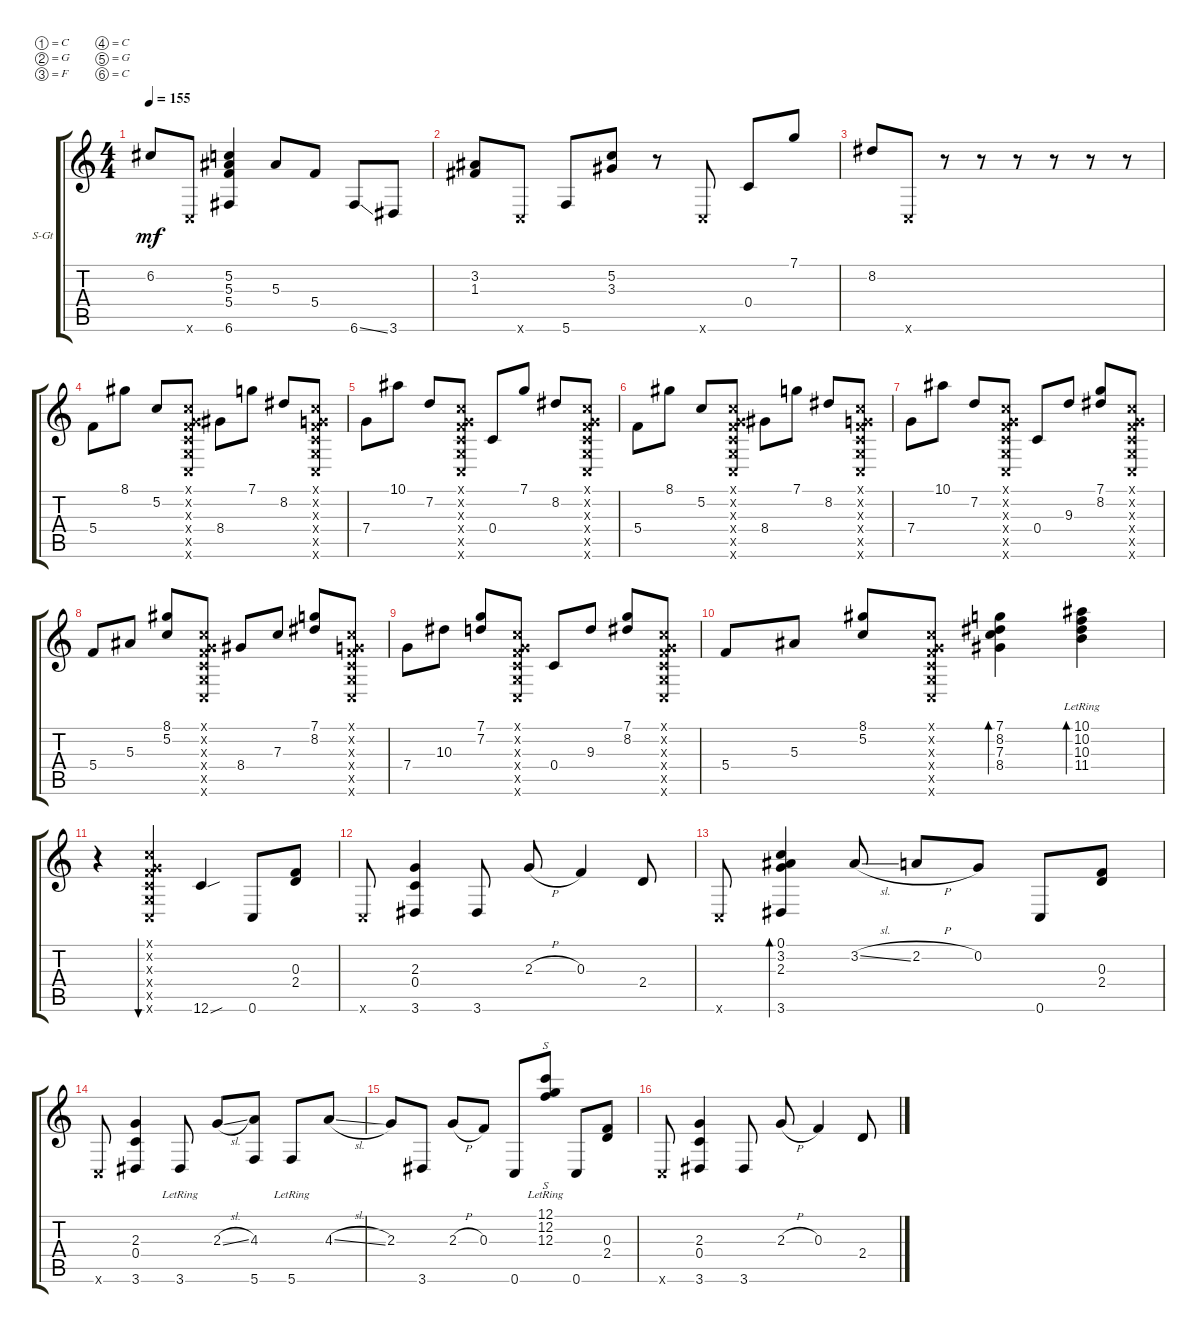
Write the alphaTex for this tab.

\defaultSystemsLayout 4
\bracketExtendMode groupsimilarinstruments
\firstSystemTrackNameOrientation horizontal
\otherSystemsTrackNameOrientation horizontal
\track ("Steel Guitar" "S-Gt") {instrument acousticguitarsteel}
\staff {score tabs}
\tuning (C4 G3 F3 C3 G2 C2)
\ts (4 4)
\tempo 155
\clef g2
\ks c
6.2.8{dy mf} 0.6{x}.8 (6.6 5.4 5.3 5.2).4 5.3.8 5.4.8 6.6{ss}.8 3.6.8 |
(1.3 3.2).8 0.6{x}.8 5.6.8 (3.3 5.2).8 r.8 0.6{x}.8 0.4.8 7.1.8 |
8.2.8 0.6{x}.8 r.8 r.8 r.8 r.8 r.8 r.8 |
5.4.8 8.1.8 5.2.8 (0.1{x} 0.2{x} 0.3{x} 0.4{x} 0.5{x} 0.6{x}).8 8.4.8 7.1.8 8.2.8 (0.1{x} 0.2{x} 0.3{x} 0.4{x} 0.5{x} 0.6{x}).8 |
7.4.8 10.1.8 7.2.8 (0.1{x} 0.2{x} 0.3{x} 0.4{x} 0.5{x} 0.6{x}).8 0.4.8 7.1.8 8.2.8 (0.1{x} 0.2{x} 0.3{x} 0.4{x} 0.5{x} 0.6{x}).8 |
5.4.8 8.1.8 5.2.8 (0.1{x} 0.2{x} 0.3{x} 0.4{x} 0.5{x} 0.6{x}).8 8.4.8 7.1.8 8.2.8 (0.1{x} 0.2{x} 0.3{x} 0.4{x} 0.5{x} 0.6{x}).8 |
7.4.8 10.1.8 7.2.8 (0.1{x} 0.2{x} 0.3{x} 0.4{x} 0.5{x} 0.6{x}).8 0.4.8 9.3.8 (8.2 7.1).8 (0.1{x} 0.2{x} 0.3{x} 0.4{x} 0.5{x} 0.6{x}).8 |
5.4.8 5.3.8 (5.2 8.1).8 (0.1{x} 0.2{x} 0.3{x} 0.4{x} 0.5{x} 0.6{x}).8 8.4.8 7.3.8 (8.2 7.1).8 (0.1{x} 0.2{x} 0.3{x} 0.4{x} 0.5{x} 0.6{x}).8 |
7.4.8 10.3.8 (7.2 7.1).8 (0.1{x} 0.2{x} 0.3{x} 0.4{x} 0.5{x} 0.6{x}).8 0.4.8 9.3.8 (8.2 7.1).8 (0.1{x} 0.2{x} 0.3{x} 0.4{x} 0.5{x} 0.6{x}).8 |
5.4.8 5.3.8 (5.2 8.1).8 (0.1{x} 0.2{x} 0.3{x} 0.4{x} 0.5{x} 0.6{x}).8 (8.4 7.3 8.2 7.1).4{bd 240} (11.4{lr} 10.3{lr} 10.2{lr} 10.1{lr}).4{bd 240} |
r.4 (0.1{x} 0.2{x} 0.3{x} 0.4{x} 0.5{x} 0.6{x}).4{bu 240} 12.6{sou}.4 0.6.8 (2.4 0.3).8 |
0.6{x}.8 (3.6 0.4 2.3).4 3.6.8 2.3{h}.8 0.3.4 2.4.8 |
0.6{x}.8 (3.6 2.3 3.2 0.1).4{bd 240} 3.2{sl}.8 2.2{h}.8 0.2.8 0.6.8 (2.4 0.3).8 |
0.6{x}.8 (3.6 0.4 2.3).4 3.6{lr}.8 2.3{sl}.8 (5.6 4.3).8 5.6{lr}.8 4.3{sl}.8 |
2.3.8 3.6.8 2.3{h}.8 0.3.8 0.6.8 (12.1{lr} 12.2 12.3).8{s} 0.6.8 (2.4 0.3).8 |
0.6{x}.8 (3.6 0.4 2.3).4 3.6.8 2.3{h}.8 0.3.4 2.4.8
